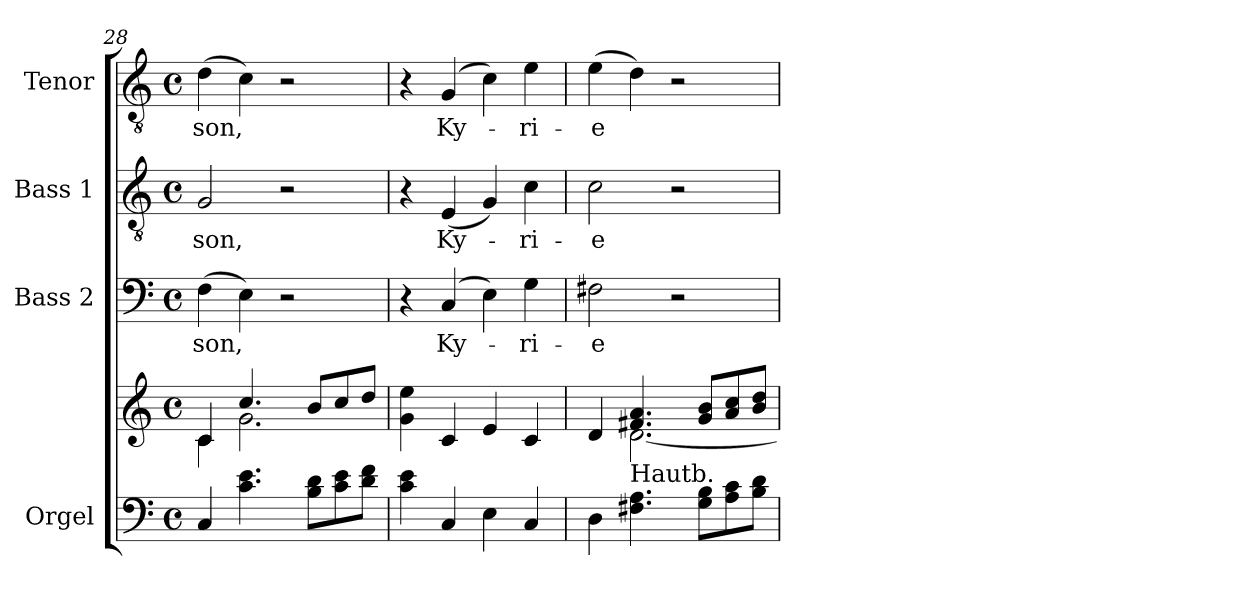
**kern	**kern	**kern	**text	**kern	**text	**kern	**text
*part4	*part4	*part3	*part3	*part2	*part2	*part1	*part1
*staff5	*staff4	*staff3	*staff3	*staff2	*staff2	*staff1	*staff1
*I"Orgel	*	*I"Bass 2	*	*I"Bass 1	*	*I"Tenor	*
*I'Org.	*	*I'B. 2	*	*I'B. 1	*	*I'T.	*
*clefF4	*clefG2	*clefF4	*	*clefGv2	*	*clefGv2	*
*k[]	*k[]	*k[]	*	*k[]	*	*k[]	*
*C:	*C:	*C:	*	*C:	*	*C:	*
*M4/4	*M4/4	*M4/4	*	*M4/4	*	*M4/4	*
*met(c)	*met(c)	*met(c)	*	*met(c)	*	*met(c)	*
=28	=28	=28	=28	=28	=28	=28	=28
*	*^	*	*	*	*	*	*
!	!	!	!	!LO:LY:b	!	!LO:LY:b	!	!LO:LY:b
4C/	4c/	4c\	(>4F\	-son,	2G/	-son,	(>4d\	-son,
4.c\ 4.e\	4.cc/	2.g\	4E\)	.	.	.	4c\)	.
.	.	.	2r	.	2r	.	2r	.
8B\ 8d\L	8b/L	.	.	.	.	.	.	.
8c\ 8e\	8cc/	.	.	.	.	.	.	.
8d\ 8f\J	8dd/J	.	.	.	.	.	.	.
*	*v	*v	*	*	*	*	*	*
=29	=29	=29	=29	=29	=29	=29	=29
4c\ 4e\	4g\ 4ee\	4r	.	4r	.	4r	.
!	!	!	!LO:LY:b	!	!LO:LY:b	!	!LO:LY:b
4C/	4c/	(4C/	Ky-	(<4E/	Ky-	(4G/	Ky-
4E\	4e/	4E\)	.	4G/)	.	4c\)	.
!	!	!	!LO:LY:b	!	!LO:LY:b	!	!LO:LY:b
4C/	4c/	4G\	-ri-	4c\	-ri-	4e\	-ri-
!!LO:LB:g=z
=30	=30	=30	=30	=30	=30	=30	=30
*	*^	*	*	*	*	*	*
!	!	!	!	!LO:LY:b	!	!LO:LY:b	!	!LO:LY:b
4D\	4d/	4ryy	2F#X\	-e	2c\	-e	(>4e\	-e
!	!LO:TX:b:t=Hautb.	!	!	!	!	!	!	!
4.F#X\ 4.A\	4.f#X/ 4.a/	[<2.d\	.	.	.	.	4d\)	.
.	.	.	2r	.	2r	.	2r	.
8G\ 8B\L	8g/ 8b/L	.	.	.	.	.	.	.
8A\ 8c\	8a/ 8cc/	.	.	.	.	.	.	.
8B\ 8d\J	8b/ 8dd/J	.	.	.	.	.	.	.
*	*v	*v	*	*	*	*	*	*
=	=	=	=	=	=	=	=
*-	*-	*-	*-	*-	*-	*-	*-
